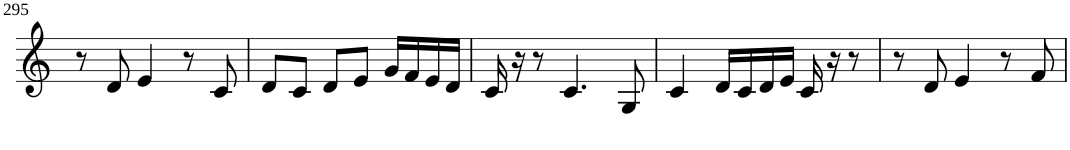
**kern
*part1
*staff1
*I"Violin
!!LO:PB:g=z
*clefG2
*k[]
*M3/4
=295
8r
8d/
4e/
8r
8c/
=296
8d/L
8c/J
8d/L
8e/J
16g/LL
16f/
16e/
16d/JJ
=297
16c/
16r
8r
4.c/
8G/
=298
4c/
16d/LL
16c/
16d/
16e/JJ
16c/
16r
8r
=299
8r
8d/
4e/
8r
8f/
=
*-
